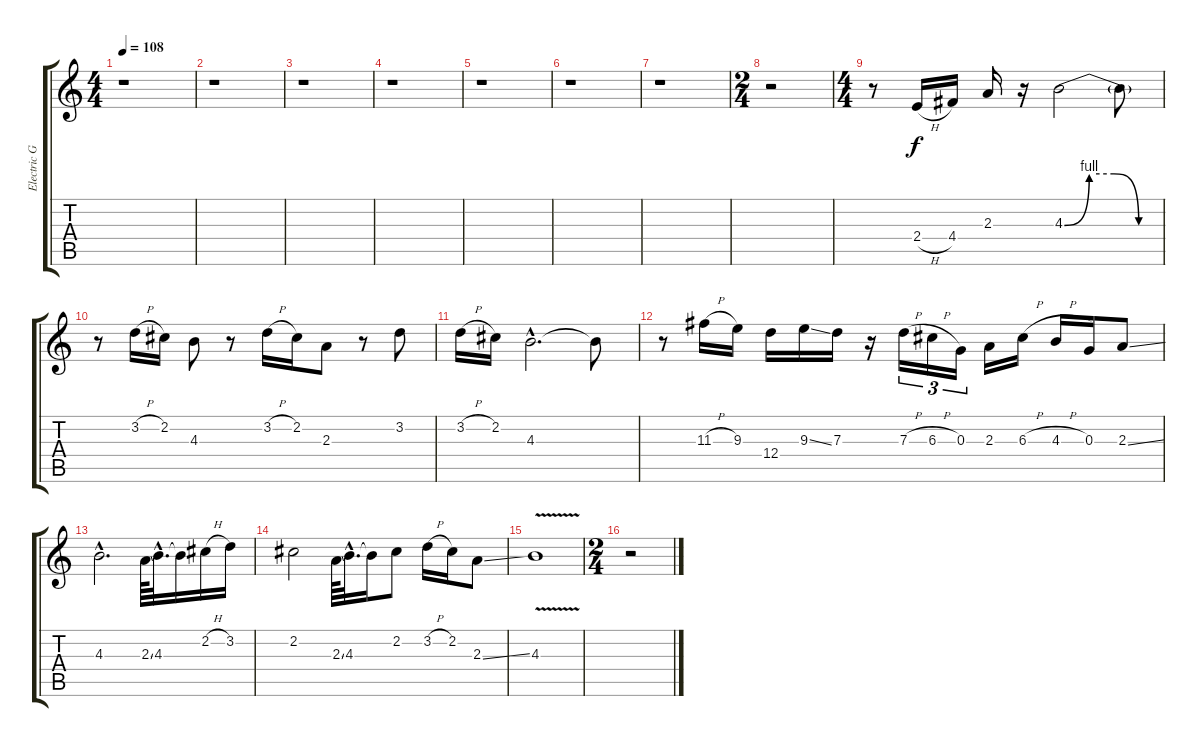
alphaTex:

\track ("Electric Guitar (Guitar 2)" "Electric G") {instrument electricguitarclean}
\staff {score tabs}
\tuning (E4 B3 G3 D3 A2 E2) {hide}
\ts (4 4)
\tempo 108
\clef g2
\ks c
r.1{dy f instrument electricguitarclean} |
r.1 |
r.1 |
r.1 |
r.1 |
r.1 |
r.1 |
\ts (2 4)
r.2 |
\ts (4 4)
r.8 2.4{h}.16 4.4.16 2.3.16 r.16 4.3{be (custom 0 0 15 4 30 4 45 0 60 0)}.2 4.3{t}.8 |
r.8 3.2{h}.16 2.2.16 4.3.8 r.8 3.2{h}.16 2.2.16 2.3.8 r.8 3.2.8 |
3.2{h}.16 2.2.16 4.3{hac}.2{d} 4.3{t}.8 |
r.8 11.3{h}.16 9.3.16 12.4.16 9.3{ss}.16 7.3.16 r.16 7.3{h}.16{tu (3 2)} 6.3{h}.16{tu (3 2)} 0.3.16{tu (3 2)} 2.3.16 6.3{h}.16 4.3{h}.16 0.3.16 2.3{ss}.8 |
4.3{hac}.2{d} 2.3{ss}.64 4.3{hac}.32{d} 4.3{t}.16 2.2{h}.16 3.2.16 |
2.2.2 2.3{ss}.64 4.3{hac}.32{d} 4.3{t}.16 2.2.8 3.2{h}.16 2.2.16 2.3{ss}.8 |
4.3{v}.1 |
\ts (2 4)
r.2
